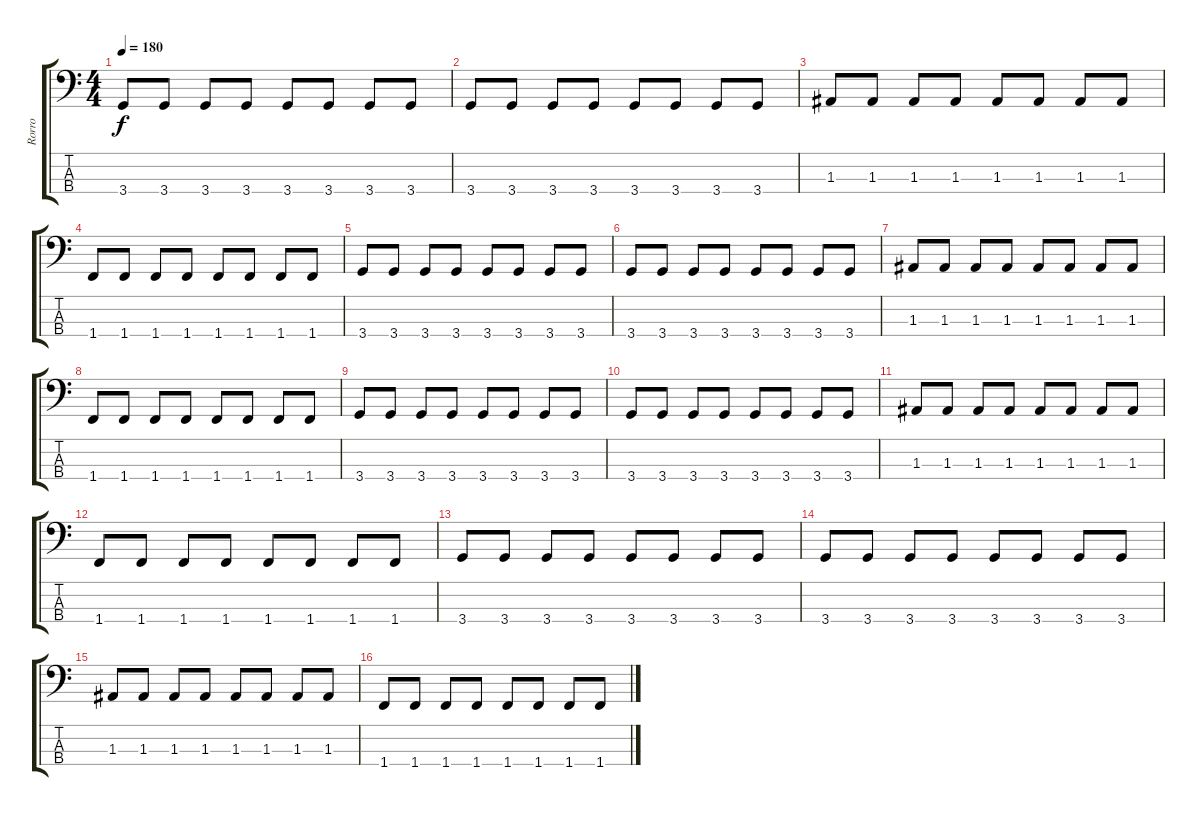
\track ("Rorro" "Rorro") {instrument electricbasspick}
\staff {score tabs}
\tuning (G2 D2 A1 E1) {hide}
\ts (4 4)
\tempo 180
\clef f4
\ks c
3.4.8{dy f} 3.4.8 3.4.8 3.4.8 3.4.8 3.4.8 3.4.8 3.4.8 |
3.4.8 3.4.8 3.4.8 3.4.8 3.4.8 3.4.8 3.4.8 3.4.8 |
1.3.8 1.3.8 1.3.8 1.3.8 1.3.8 1.3.8 1.3.8 1.3.8 |
1.4.8 1.4.8 1.4.8 1.4.8 1.4.8 1.4.8 1.4.8 1.4.8 |
3.4.8 3.4.8 3.4.8 3.4.8 3.4.8 3.4.8 3.4.8 3.4.8 |
3.4.8 3.4.8 3.4.8 3.4.8 3.4.8 3.4.8 3.4.8 3.4.8 |
1.3.8 1.3.8 1.3.8 1.3.8 1.3.8 1.3.8 1.3.8 1.3.8 |
1.4.8 1.4.8 1.4.8 1.4.8 1.4.8 1.4.8 1.4.8 1.4.8 |
3.4.8 3.4.8 3.4.8 3.4.8 3.4.8 3.4.8 3.4.8 3.4.8 |
3.4.8 3.4.8 3.4.8 3.4.8 3.4.8 3.4.8 3.4.8 3.4.8 |
1.3.8 1.3.8 1.3.8 1.3.8 1.3.8 1.3.8 1.3.8 1.3.8 |
1.4.8 1.4.8 1.4.8 1.4.8 1.4.8 1.4.8 1.4.8 1.4.8 |
3.4.8 3.4.8 3.4.8 3.4.8 3.4.8 3.4.8 3.4.8 3.4.8 |
3.4.8 3.4.8 3.4.8 3.4.8 3.4.8 3.4.8 3.4.8 3.4.8 |
1.3.8 1.3.8 1.3.8 1.3.8 1.3.8 1.3.8 1.3.8 1.3.8 |
1.4.8 1.4.8 1.4.8 1.4.8 1.4.8 1.4.8 1.4.8 1.4.8
